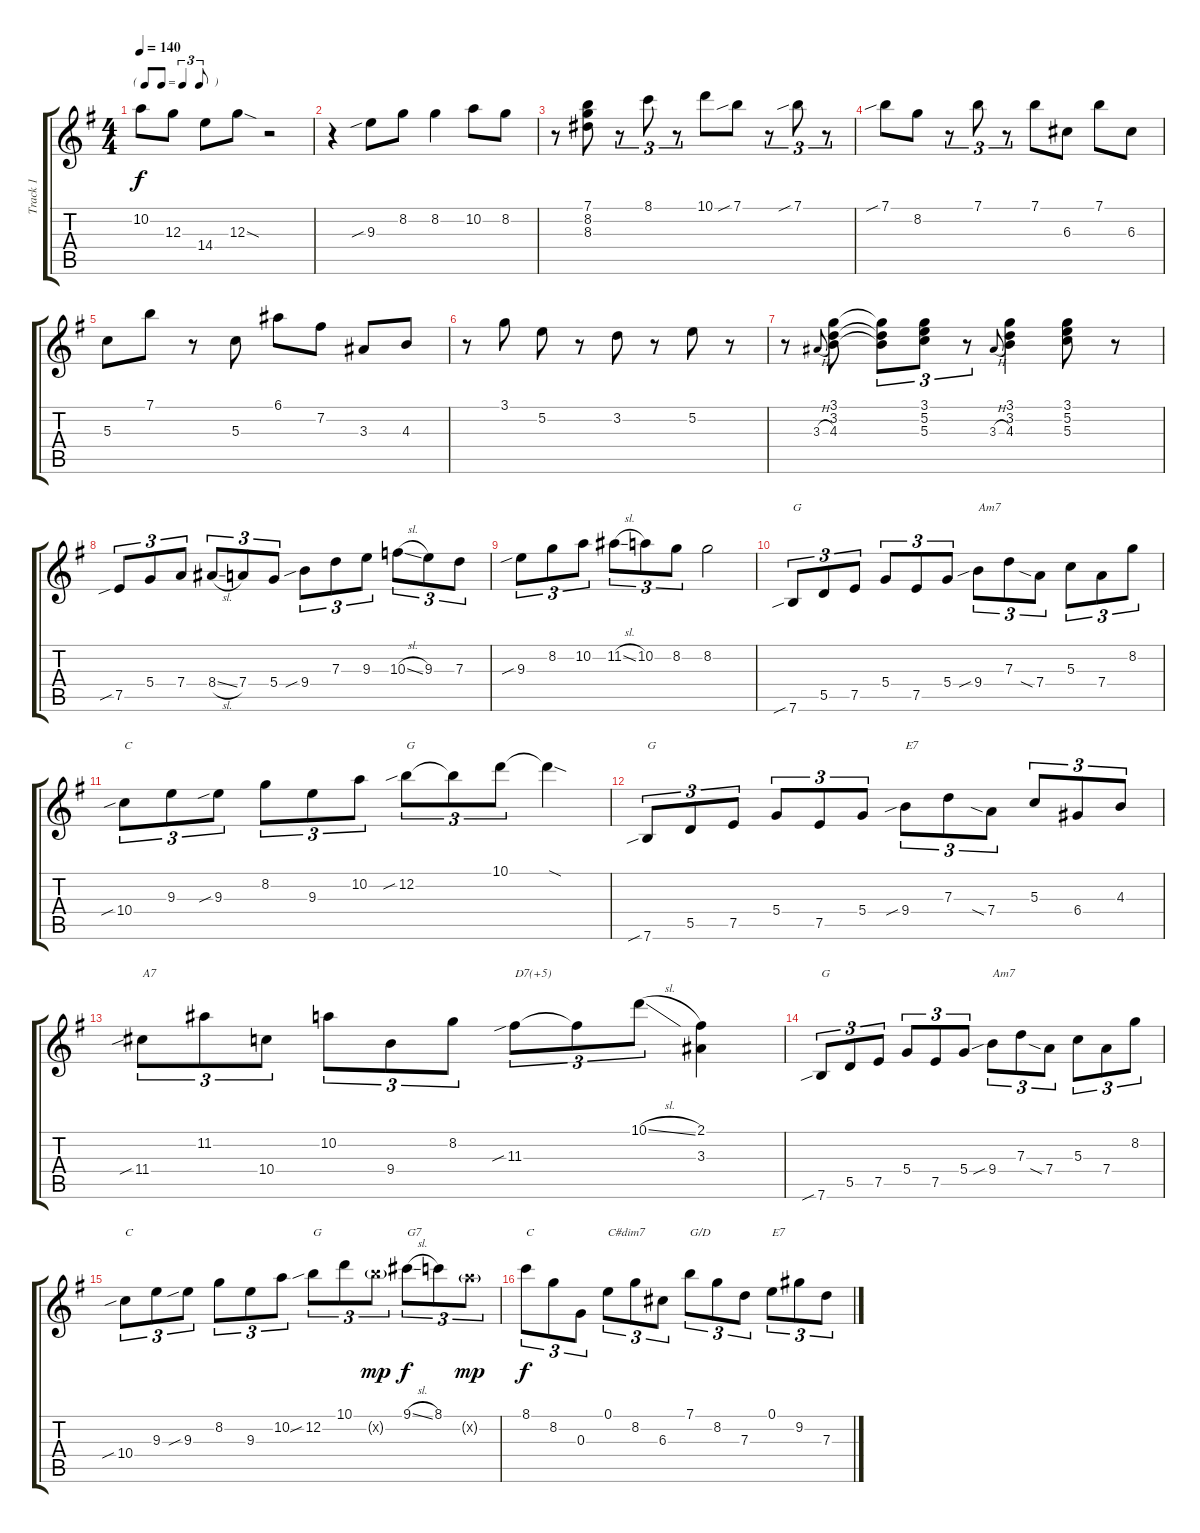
\track ("Track 1" "Track 1") {instrument acousticguitarsteel}
\staff {score tabs}
\tuning (E4 B3 G3 D3 A2 E2) {hide}
\ts (4 4)
\tf triplet8th
\tempo 140
\clef g2
\ks g
10.2.8{dy f} 12.3.8 14.4.8 12.3{sod}.8 r.2 |
r.4 9.3{sib}.8 8.2.8 8.2.4 10.2.8 8.2.8 |
r.8 (7.1 8.2 8.3).8 r.8{tu (3 2)} 8.1.8{tu (3 2)} r.8{tu (3 2)} 10.1.8 7.1{sib}.8 r.8{tu (3 2)} 7.1{sib}.8{tu (3 2)} r.8{tu (3 2)} |
7.1{sib}.8 8.2.8 r.8{tu (3 2)} 7.1.8{tu (3 2)} r.8{tu (3 2)} 7.1.8 6.3.8 7.1.8 6.3.8 |
5.3.8 7.1.8 r.8 5.3.8 6.1.8 7.2.8 3.3.8 4.3.8 |
r.8 3.1.8 5.2.8 r.8 3.2.8 r.8 5.2.8 r.8 |
r.8 3.3{h}.8{gr onbeat} (3.1 3.2 4.3).8 (3.1{t} 3.2{t} 4.3{t}).8{tu (3 2)} (3.1 5.2 5.3).8{tu (3 2)} r.8{tu (3 2)} 3.3{h}.8{gr onbeat} (3.1 3.2 4.3).4 (3.1 5.2 5.3).8 r.8 |
7.5{sib}.8{tu (3 2)} 5.4.8{tu (3 2)} 7.4.8{tu (3 2)} 8.4{sl}.8{tu (3 2)} 7.4.8{tu (3 2)} 5.4.8{tu (3 2)} 9.4{sib}.8{tu (3 2)} 7.3.8{tu (3 2)} 9.3.8{tu (3 2)} 10.3{sl}.8{tu (3 2)} 9.3.8{tu (3 2)} 7.3.8{tu (3 2)} |
9.3{sib}.8{tu (3 2)} 8.2.8{tu (3 2)} 10.2.8{tu (3 2)} 11.2{sl}.8{tu (3 2)} 10.2.8{tu (3 2)} 8.2.8{tu (3 2)} 8.2.2 |
7.6{sib}.8{tu (3 2) txt "G"} 5.5.8{tu (3 2)} 7.5.8{tu (3 2)} 5.4.8{tu (3 2)} 7.5.8{tu (3 2)} 5.4.8{tu (3 2)} 9.4{sib}.8{tu (3 2) txt "Am7"} 7.3.8{tu (3 2)} 7.4{sia}.8{tu (3 2)} 5.3.8{tu (3 2)} 7.4.8{tu (3 2)} 8.2.8{tu (3 2)} |
10.4{sib}.8{tu (3 2) txt "C"} 9.3.8{tu (3 2)} 9.3{sib}.8{tu (3 2)} 8.2.8{tu (3 2)} 9.3.8{tu (3 2)} 10.2.8{tu (3 2)} 12.2{sib}.8{tu (3 2) txt "G"} 12.2{t}.8{tu (3 2)} 10.1.8{tu (3 2)} 10.1{sod t}.4 |
7.6{sib}.8{tu (3 2) txt "G"} 5.5.8{tu (3 2)} 7.5.8{tu (3 2)} 5.4.8{tu (3 2)} 7.5.8{tu (3 2)} 5.4.8{tu (3 2)} 9.4{sib}.8{tu (3 2) txt "E7"} 7.3.8{tu (3 2)} 7.4{sia}.8{tu (3 2)} 5.3.8{tu (3 2)} 6.4.8{tu (3 2)} 4.3.8{tu (3 2)} |
11.4{sib}.8{tu (3 2) txt "A7"} 11.2.8{tu (3 2)} 10.4.8{tu (3 2)} 10.2.8{tu (3 2)} 9.4.8{tu (3 2)} 8.2.8{tu (3 2)} 11.3{sib}.8{tu (3 2) txt "D7(+5)"} 11.3{t}.8{tu (3 2)} 10.1{sl}.8{tu (3 2)} (2.1 3.3).4 |
7.6{sib}.8{tu (3 2) txt "G"} 5.5.8{tu (3 2)} 7.5.8{tu (3 2)} 5.4.8{tu (3 2)} 7.5.8{tu (3 2)} 5.4.8{tu (3 2)} 9.4{sib}.8{tu (3 2) txt "Am7"} 7.3.8{tu (3 2)} 7.4{sia}.8{tu (3 2)} 5.3.8{tu (3 2)} 7.4.8{tu (3 2)} 8.2.8{tu (3 2)} |
10.4{sib}.8{tu (3 2) txt "C"} 9.3.8{tu (3 2)} 9.3{sib}.8{tu (3 2)} 8.2.8{tu (3 2)} 9.3.8{tu (3 2)} 10.2.8{tu (3 2)} 12.2{sib}.8{tu (3 2) txt "G"} 10.1.8{tu (3 2)} 12.2{g x}.8{tu (3 2) dy mp} 9.1{sl}.8{tu (3 2) txt "G7" dy f} 8.1.8{tu (3 2)} 10.2{g x}.8{tu (3 2) dy mp} |
8.1.8{tu (3 2) txt "C" dy f} 8.2.8{tu (3 2)} 0.3.8{tu (3 2)} 0.1.8{tu (3 2) txt "C#dim7"} 8.2.8{tu (3 2)} 6.3.8{tu (3 2)} 7.1.8{tu (3 2) txt "G/D"} 8.2.8{tu (3 2)} 7.3.8{tu (3 2)} 0.1.8{tu (3 2) txt "E7"} 9.2.8{tu (3 2)} 7.3.8{tu (3 2)}
